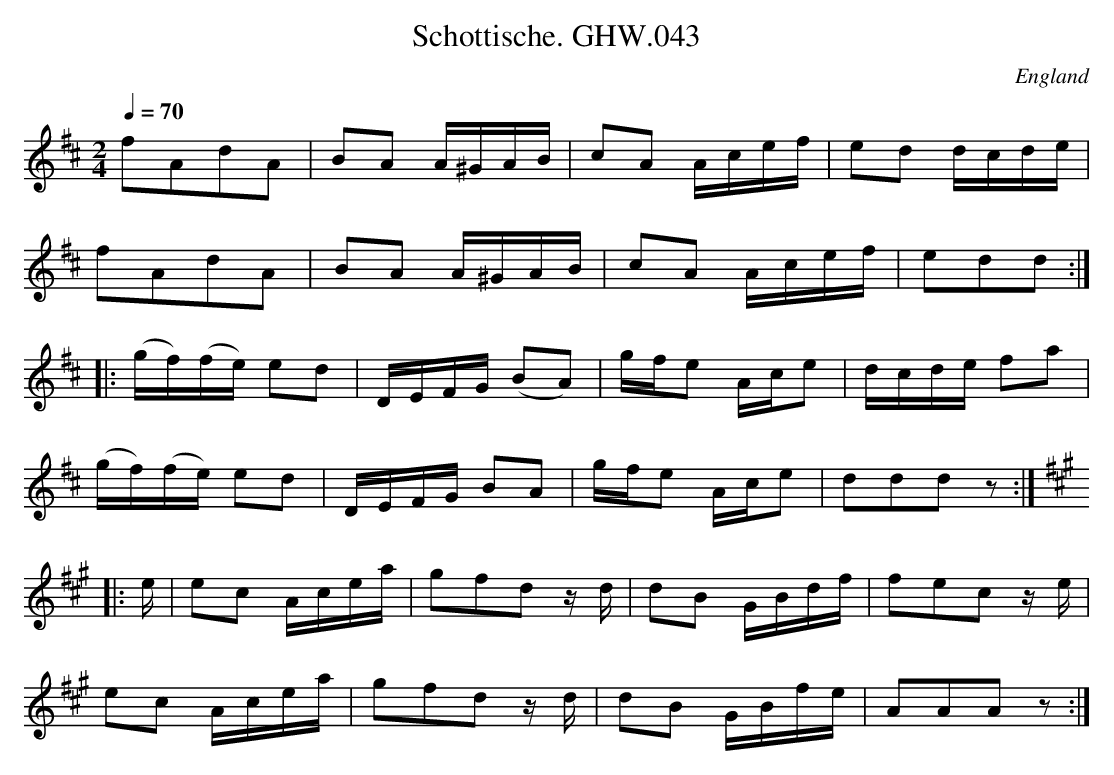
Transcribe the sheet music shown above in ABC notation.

X:1
T:Schottische. GHW.043
L:1/16
M:2/4
O:England
Q:1/4=70
K:D
f2A2d2A2|B2A2 A^GAB|c2A2 Acef|e2d2 dcde|!
f2A2d2A2|B2A2 A^GAB|c2A2 Acef|e2d2d2:|!
|:(gf)(fe) e2d2|DEFG (B2A2)|gfe2 Ace2|dcde f2a2|!
(gf)(fe) e2d2|DEFG B2A2|gfe2 Ace2|d2d2d2z2:|!
K:A
|:e|e2c2 Acea|g2f2d2 z d|d2B2 GBdf|f2e2c2 z e|!
e2c2 Acea|g2f2d2 z d|d2B2 GBfe|A2A2A2z2:|
